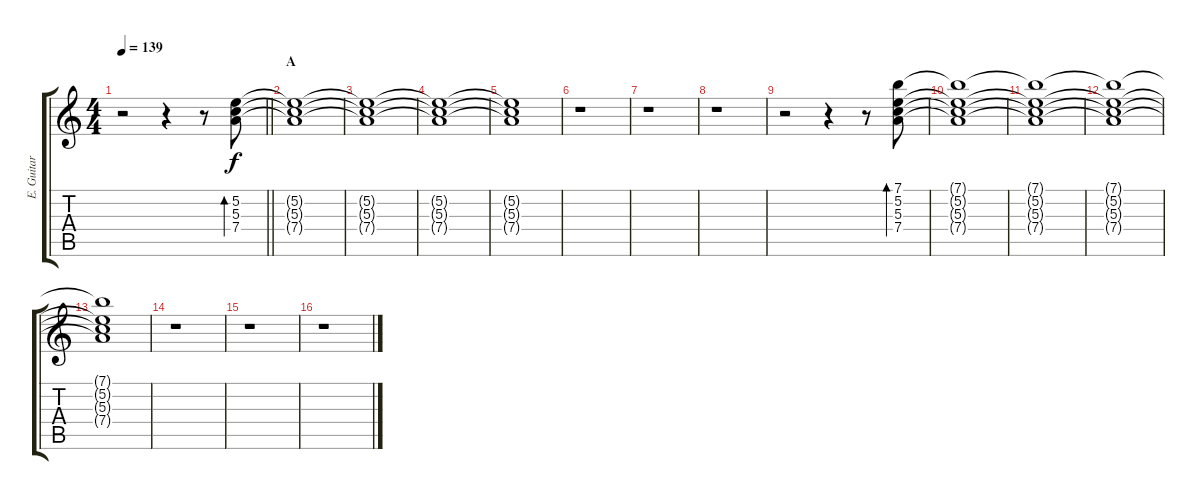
\track ("E. Guitar II" "E. Guitar ") {instrument electricguitarjazz}
\staff {score tabs}
\tuning (E4 B3 G3 D3 A2 E2) {hide}
\ts (4 4)
\tempo 139
\clef g2
\barLineRight lightlight
\ks aminor
r.2{dy f} r.4 r.8 (5.2 5.3 7.4).8{bd 480} |
\section ("" "A")
(5.2{t} 5.3{t} 7.4{t}).1 |
(5.2{t} 5.3{t} 7.4{t}).1 |
(5.2{t} 5.3{t} 7.4{t}).1 |
(5.2{t} 5.3{t} 7.4{t}).1 |
r.1 |
r.1 |
r.1 |
r.2 r.4 r.8 (7.1 5.2 5.3 7.4).8{bd 480} |
(7.1{t} 5.2{t} 5.3{t} 7.4{t}).1 |
(7.1{t} 5.2{t} 5.3{t} 7.4{t}).1 |
(7.1{t} 5.2{t} 5.3{t} 7.4{t}).1 |
(7.1{t} 5.2{t} 5.3{t} 7.4{t}).1 |
r.1 |
r.1 |
r.1
